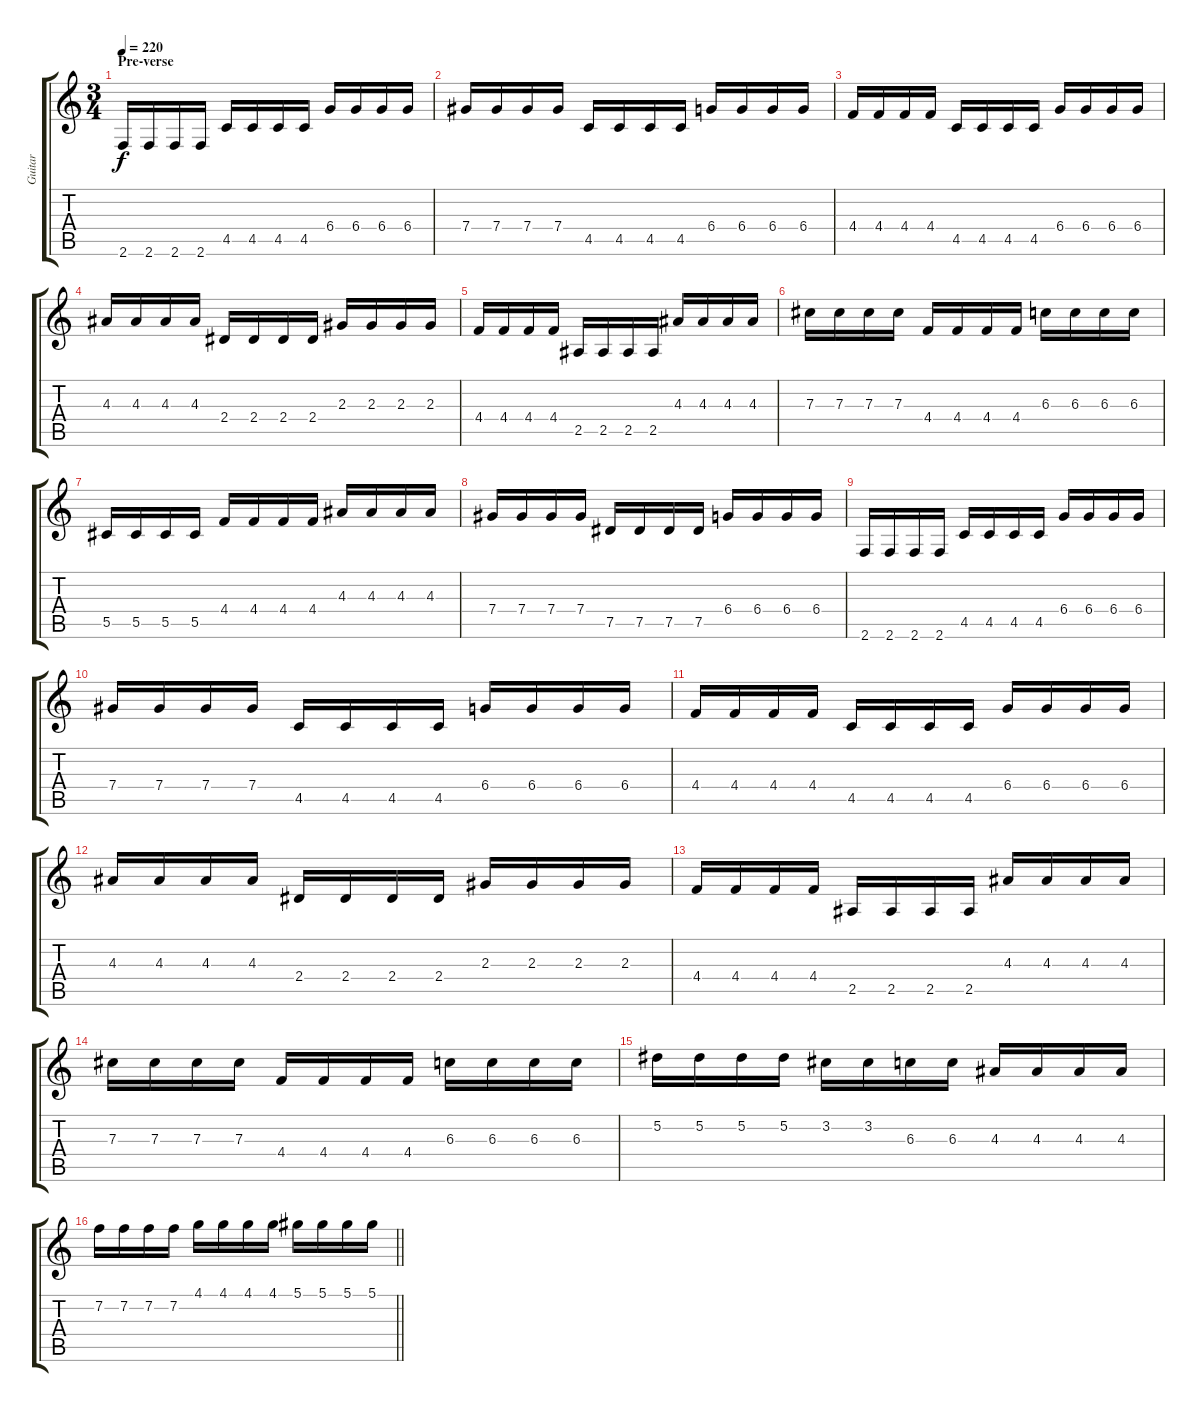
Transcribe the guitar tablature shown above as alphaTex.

\track ("Guitar" "Guitar") {instrument distortionguitar}
\staff {score tabs}
\tuning (Eb4 Bb3 Gb3 Db3 Ab2 Eb2) {hide}
\ts (3 4)
\section ("" "Pre-verse")
\tempo 220
\clef g2
\ks c
2.6.16{dy f balance 0} 2.6.16 2.6.16 2.6.16 4.5.16{balance 8} 4.5.16 4.5.16 4.5.16 6.4.16 6.4.16 6.4.16 6.4.16 |
7.4.16 7.4.16 7.4.16 7.4.16 4.5.16 4.5.16 4.5.16 4.5.16 6.4.16 6.4.16 6.4.16 6.4.16 |
4.4.16 4.4.16 4.4.16 4.4.16 4.5.16 4.5.16 4.5.16 4.5.16 6.4.16 6.4.16 6.4.16 6.4.16 |
4.3.16 4.3.16 4.3.16 4.3.16 2.4.16 2.4.16 2.4.16 2.4.16 2.3.16 2.3.16 2.3.16 2.3.16 |
4.4.16 4.4.16 4.4.16 4.4.16 2.5.16{balance 0} 2.5.16 2.5.16 2.5.16 4.3.16{balance 8} 4.3.16 4.3.16 4.3.16 |
7.3.16 7.3.16 7.3.16 7.3.16 4.4.16 4.4.16 4.4.16 4.4.16 6.3.16 6.3.16 6.3.16 6.3.16 |
5.5.16{balance 0} 5.5.16 5.5.16 5.5.16 4.4.16{balance 8} 4.4.16 4.4.16 4.4.16 4.3.16 4.3.16 4.3.16 4.3.16 |
7.4.16 7.4.16 7.4.16 7.4.16 7.5.16 7.5.16 7.5.16 7.5.16 6.4.16 6.4.16 6.4.16 6.4.16 |
2.6.16{balance 0} 2.6.16 2.6.16 2.6.16 4.5.16{balance 8} 4.5.16 4.5.16 4.5.16 6.4.16 6.4.16 6.4.16 6.4.16 |
7.4.16 7.4.16 7.4.16 7.4.16 4.5.16 4.5.16 4.5.16 4.5.16 6.4.16 6.4.16 6.4.16 6.4.16 |
4.4.16 4.4.16 4.4.16 4.4.16 4.5.16 4.5.16 4.5.16 4.5.16 6.4.16 6.4.16 6.4.16 6.4.16 |
4.3.16 4.3.16 4.3.16 4.3.16 2.4.16 2.4.16 2.4.16 2.4.16 2.3.16 2.3.16 2.3.16 2.3.16 |
4.4.16 4.4.16 4.4.16 4.4.16 2.5.16{balance 0} 2.5.16 2.5.16 2.5.16 4.3.16{balance 8} 4.3.16 4.3.16 4.3.16 |
7.3.16 7.3.16 7.3.16 7.3.16 4.4.16 4.4.16 4.4.16 4.4.16 6.3.16 6.3.16 6.3.16 6.3.16 |
5.2.16 5.2.16 5.2.16 5.2.16 3.2.16 3.2.16 6.3.16 6.3.16 4.3.16 4.3.16 4.3.16 4.3.16 |
\barLineRight lightlight
7.2.16 7.2.16 7.2.16 7.2.16 4.1.16 4.1.16 4.1.16 4.1.16 5.1.16 5.1.16 5.1.16 5.1.16
